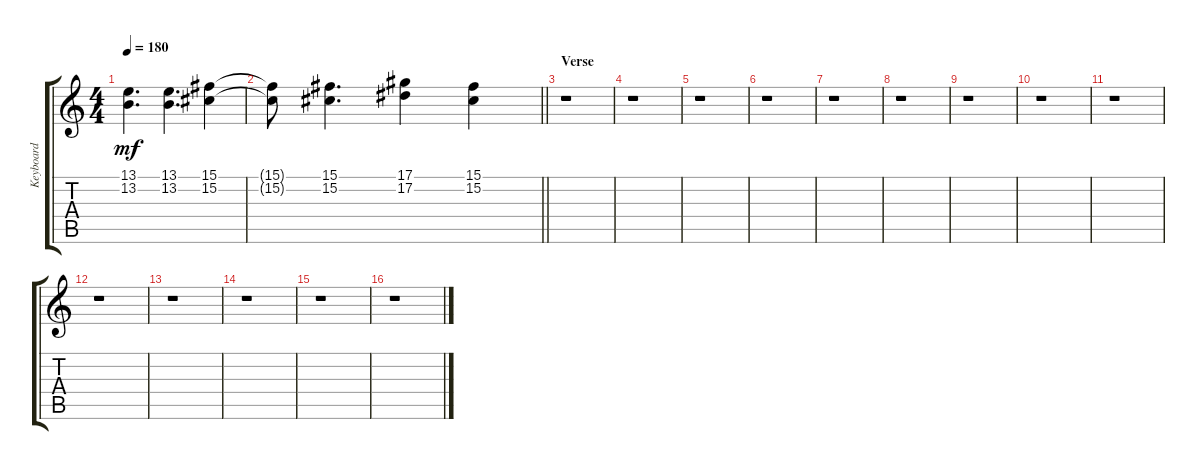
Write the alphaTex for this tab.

\track ("Keyboard" "Keyboard") {instrument stringensemble1}
\staff {score tabs}
\tuning (Eb4 Bb3 Gb3 Db3 Ab2 Eb2) {hide}
\ts (4 4)
\tempo 180
\clef g2
\ks c
(13.1 13.2).4{d dy mf} (13.1 13.2).4{d} (15.1 15.2).4 |
\barLineRight lightlight
(15.1{t} 15.2{t}).8 (15.1 15.2).4{d} (17.1 17.2).4 (15.1 15.2).4 |
\section ("" "Verse")
r.1 |
r.1 |
r.1 |
r.1 |
r.1 |
r.1 |
r.1 |
r.1 |
r.1 |
r.1 |
r.1 |
r.1 |
r.1 |
r.1
